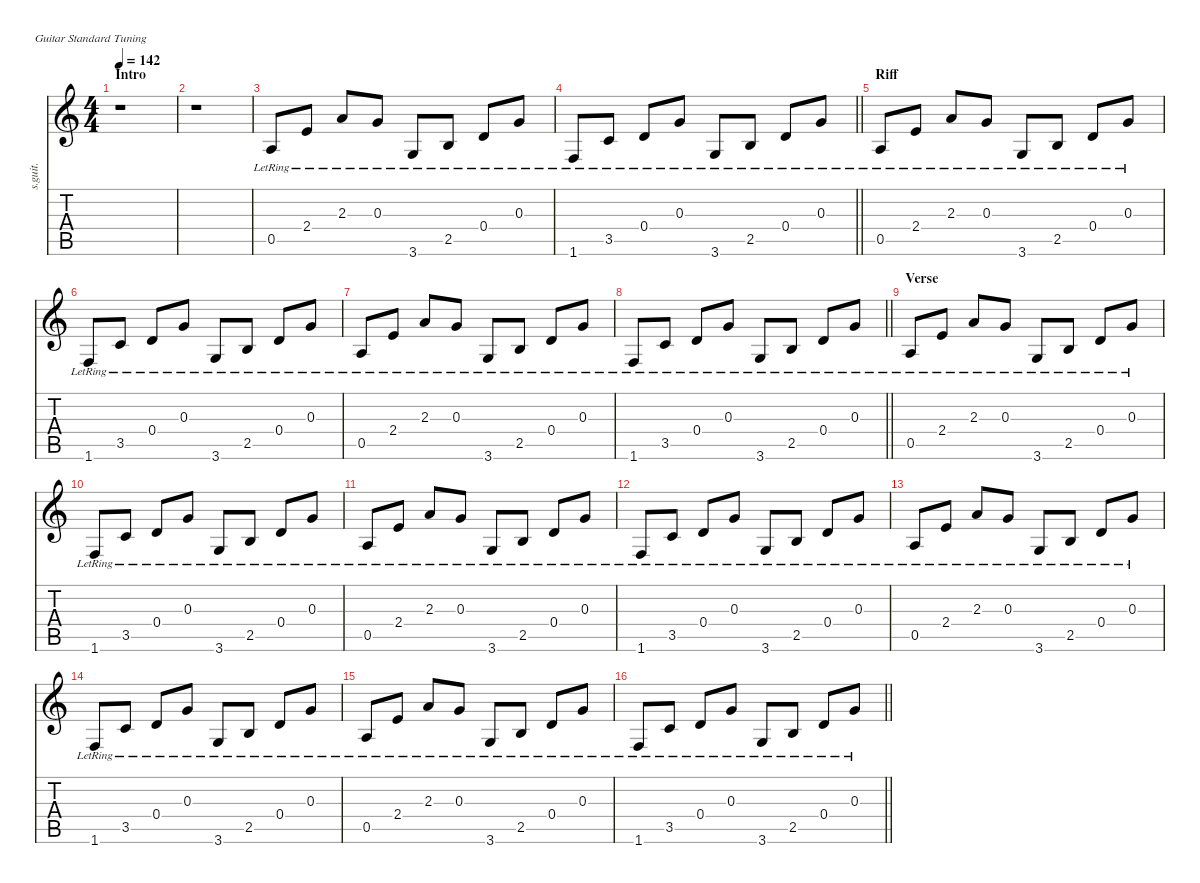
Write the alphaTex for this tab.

\defaultSystemsLayout 4
\hideDynamics
\bracketExtendMode nobrackets
\otherSystemsTrackNameOrientation horizontal
\track ("Guitar 2" "s.guit.") {defaultSystemsLayout 8 instrument acousticguitarsteel}
\staff {score tabs}
\tuning (E4 B3 G3 D3 A2 E2)
\ts (4 4)
\beaming (8 2 2 2 2)
\section ("" "Intro")
\tempo 142
\clef g2
\ks c
r.1{dy f instrument acousticguitarsteel beam Down} |
r.1{beam Down} |
0.5{lr}.8{beam Up} 2.4{lr}.8{beam Up} 2.3{lr}.8{beam Up} 0.3{lr}.8{beam Up} 3.6{lr}.8{beam Up} 2.5{lr}.8{beam Up} 0.4{lr}.8{beam Up} 0.3{lr}.8{beam Up} |
\barLineRight lightlight
1.6{lr}.8{beam Up} 3.5{lr}.8{beam Up} 0.4{lr}.8{beam Up} 0.3{lr}.8{beam Up} 3.6{lr}.8{beam Up} 2.5{lr}.8{beam Up} 0.4{lr}.8{beam Up} 0.3{lr}.8{beam Up} |
\section ("" "Riff")
0.5{lr}.8{beam Up} 2.4{lr}.8{beam Up} 2.3{lr}.8{beam Up} 0.3{lr}.8{beam Up} 3.6{lr}.8{beam Up} 2.5{lr}.8{beam Up} 0.4{lr}.8{beam Up} 0.3{lr}.8{beam Up} |
1.6{lr}.8{beam Up} 3.5{lr}.8{beam Up} 0.4{lr}.8{beam Up} 0.3{lr}.8{beam Up} 3.6{lr}.8{beam Up} 2.5{lr}.8{beam Up} 0.4{lr}.8{beam Up} 0.3{lr}.8{beam Up} |
0.5{lr}.8{beam Up} 2.4{lr}.8{beam Up} 2.3{lr}.8{beam Up} 0.3{lr}.8{beam Up} 3.6{lr}.8{beam Up} 2.5{lr}.8{beam Up} 0.4{lr}.8{beam Up} 0.3{lr}.8{beam Up} |
\barLineRight lightlight
1.6{lr}.8{beam Up} 3.5{lr}.8{beam Up} 0.4{lr}.8{beam Up} 0.3{lr}.8{beam Up} 3.6{lr}.8{beam Up} 2.5{lr}.8{beam Up} 0.4{lr}.8{beam Up} 0.3{lr}.8{beam Up} |
\section ("" "Verse")
0.5{lr}.8{beam Up} 2.4{lr}.8{beam Up} 2.3{lr}.8{beam Up} 0.3{lr}.8{beam Up} 3.6{lr}.8{beam Up} 2.5{lr}.8{beam Up} 0.4{lr}.8{beam Up} 0.3{lr}.8{beam Up} |
1.6{lr}.8{beam Up} 3.5{lr}.8{beam Up} 0.4{lr}.8{beam Up} 0.3{lr}.8{beam Up} 3.6{lr}.8{beam Up} 2.5{lr}.8{beam Up} 0.4{lr}.8{beam Up} 0.3{lr}.8{beam Up} |
0.5{lr}.8{beam Up} 2.4{lr}.8{beam Up} 2.3{lr}.8{beam Up} 0.3{lr}.8{beam Up} 3.6{lr}.8{beam Up} 2.5{lr}.8{beam Up} 0.4{lr}.8{beam Up} 0.3{lr}.8{beam Up} |
1.6{lr}.8{beam Up} 3.5{lr}.8{beam Up} 0.4{lr}.8{beam Up} 0.3{lr}.8{beam Up} 3.6{lr}.8{beam Up} 2.5{lr}.8{beam Up} 0.4{lr}.8{beam Up} 0.3{lr}.8{beam Up} |
0.5{lr}.8{beam Up} 2.4{lr}.8{beam Up} 2.3{lr}.8{beam Up} 0.3{lr}.8{beam Up} 3.6{lr}.8{beam Up} 2.5{lr}.8{beam Up} 0.4{lr}.8{beam Up} 0.3{lr}.8{beam Up} |
1.6{lr}.8{beam Up} 3.5{lr}.8{beam Up} 0.4{lr}.8{beam Up} 0.3{lr}.8{beam Up} 3.6{lr}.8{beam Up} 2.5{lr}.8{beam Up} 0.4{lr}.8{beam Up} 0.3{lr}.8{beam Up} |
0.5{lr}.8{beam Up} 2.4{lr}.8{beam Up} 2.3{lr}.8{beam Up} 0.3{lr}.8{beam Up} 3.6{lr}.8{beam Up} 2.5{lr}.8{beam Up} 0.4{lr}.8{beam Up} 0.3{lr}.8{beam Up} |
\barLineRight lightlight
1.6{lr}.8{beam Up} 3.5{lr}.8{beam Up} 0.4{lr}.8{beam Up} 0.3{lr}.8{beam Up} 3.6{lr}.8{beam Up} 2.5{lr}.8{beam Up} 0.4{lr}.8{beam Up} 0.3{lr}.8{beam Up}
